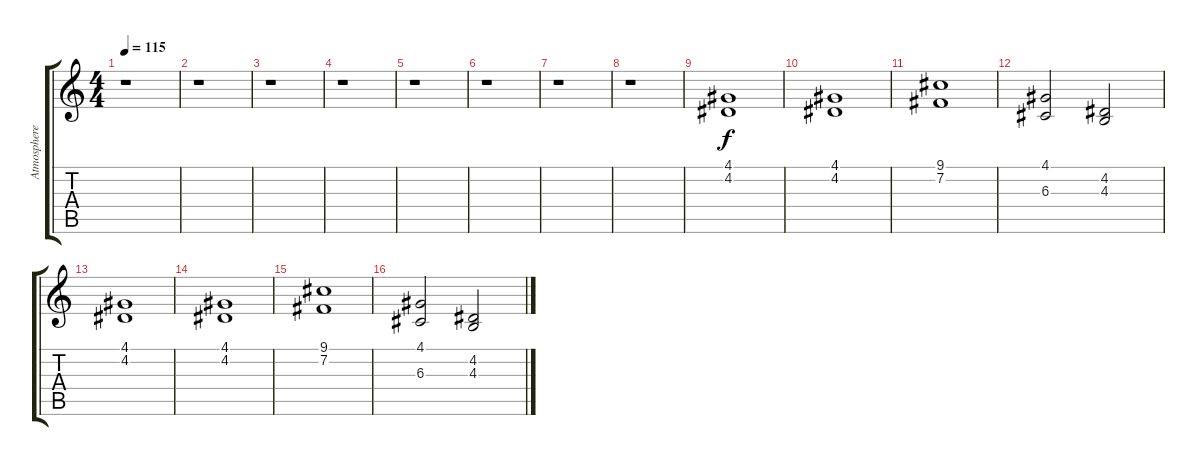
\track ("Atmosphere FX (right)" "Atmosphere") {instrument fx4atmosphere}
\staff {score tabs}
\tuning (E4 B3 G3 D3 A2 E2) {hide}
\ts (4 4)
\tempo 115
\clef g2
\ks c
r.1{dy f} |
r.1 |
r.1 |
r.1 |
r.1 |
r.1 |
r.1 |
r.1 |
(4.1 4.2).1{balance 12} |
(4.1 4.2).1 |
(9.1 7.2).1 |
(4.1 6.3).2 (4.2 4.3).2 |
(4.1 4.2).1{balance 12} |
(4.1 4.2).1 |
(9.1 7.2).1 |
(4.1 6.3).2 (4.2 4.3).2
